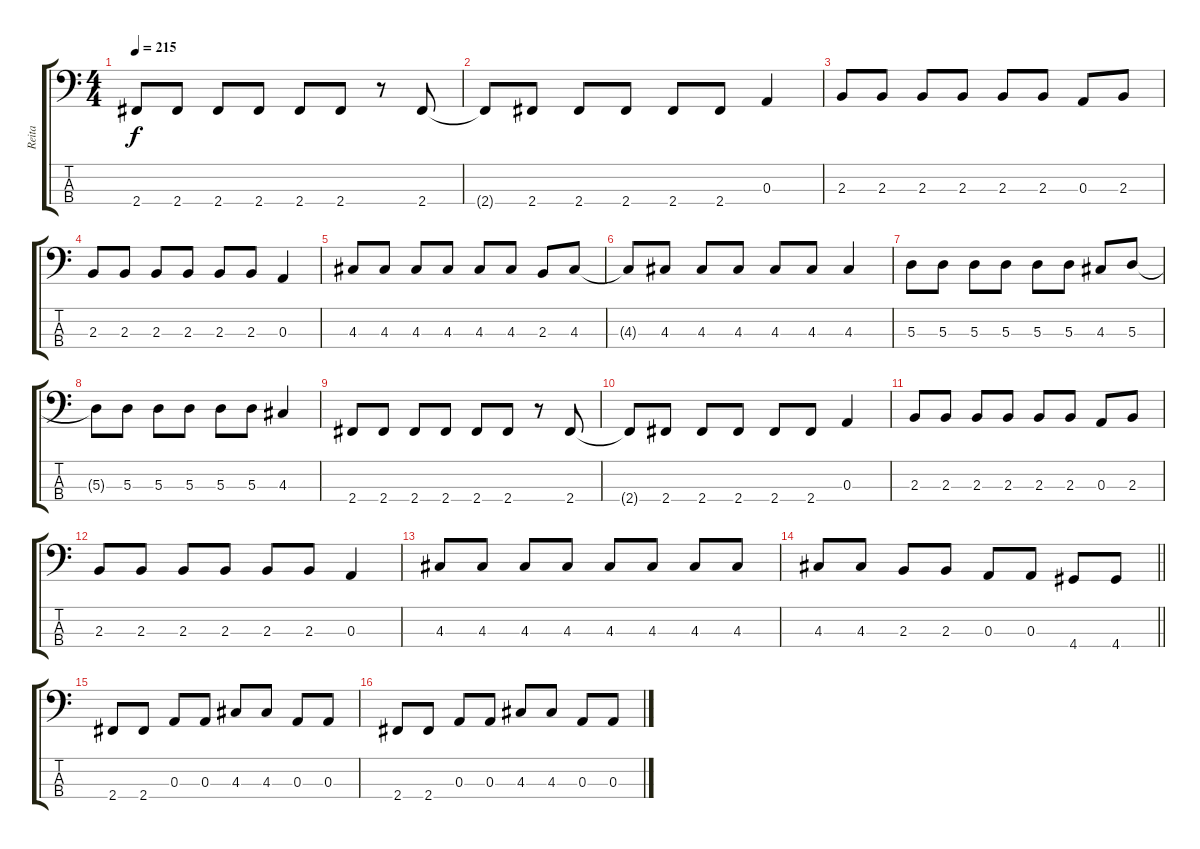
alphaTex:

\track ("Reita" "Reita") {instrument electricbasspick}
\staff {score tabs}
\tuning (G2 D2 A1 E1) {hide}
\ts (4 4)
\tempo 215
\clef f4
\ks c
2.4.8{dy f} 2.4.8 2.4.8 2.4.8 2.4.8 2.4.8 r.8 2.4.8 |
2.4{t}.8 2.4.8 2.4.8 2.4.8 2.4.8 2.4.8 0.3.4 |
2.3.8 2.3.8 2.3.8 2.3.8 2.3.8 2.3.8 0.3.8 2.3.8 |
2.3.8 2.3.8 2.3.8 2.3.8 2.3.8 2.3.8 0.3.4 |
4.3.8 4.3.8 4.3.8 4.3.8 4.3.8 4.3.8 2.3.8 4.3.8 |
4.3{t}.8 4.3.8 4.3.8 4.3.8 4.3.8 4.3.8 4.3.4 |
5.3.8 5.3.8 5.3.8 5.3.8 5.3.8 5.3.8 4.3.8 5.3.8 |
5.3{t}.8 5.3.8 5.3.8 5.3.8 5.3.8 5.3.8 4.3.4 |
2.4.8 2.4.8 2.4.8 2.4.8 2.4.8 2.4.8 r.8 2.4.8 |
2.4{t}.8 2.4.8 2.4.8 2.4.8 2.4.8 2.4.8 0.3.4 |
2.3.8 2.3.8 2.3.8 2.3.8 2.3.8 2.3.8 0.3.8 2.3.8 |
2.3.8 2.3.8 2.3.8 2.3.8 2.3.8 2.3.8 0.3.4 |
4.3.8 4.3.8 4.3.8 4.3.8 4.3.8 4.3.8 4.3.8 4.3.8 |
\barLineRight lightlight
4.3.8 4.3.8 2.3.8 2.3.8 0.3.8 0.3.8 4.4.8 4.4.8 |
2.4.8 2.4.8 0.3.8 0.3.8 4.3.8 4.3.8 0.3.8 0.3.8 |
2.4.8 2.4.8 0.3.8 0.3.8 4.3.8 4.3.8 0.3.8 0.3.8
